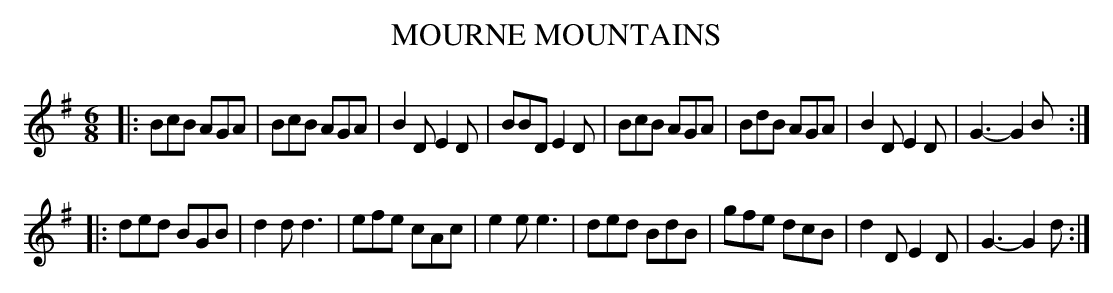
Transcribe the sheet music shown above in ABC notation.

X:1
T: MOURNE MOUNTAINS
M: 6/8
L: 1/8
K: G
|:\
BcB AGA | BcB AGA | B2D E2D | BBD E2D |\
BcB AGA | BdB AGA | B2D E2D | G3- G2B :|
|:\
ded BGB | d2d d3  | efe cAc | e2e e3 |\
ded BdB | gfe dcB | d2D E2D | G3- G2d :|
